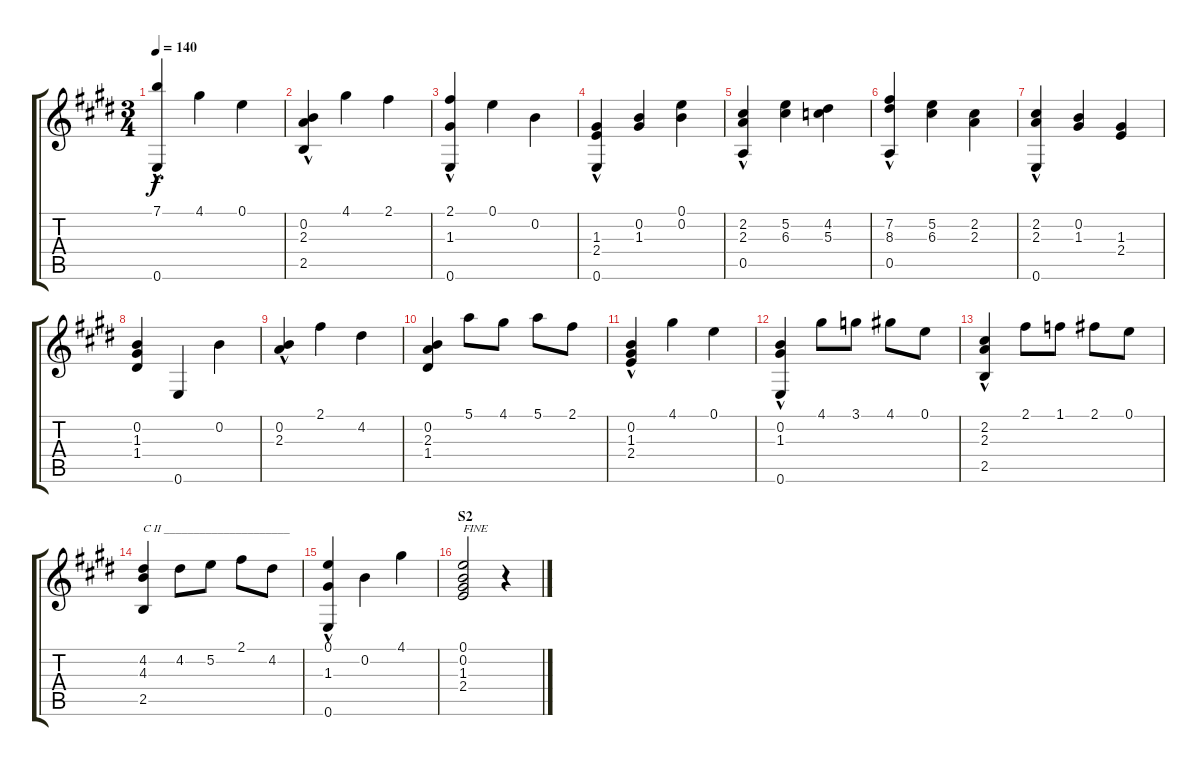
\track "" {instrument acousticguitarnylon}
\staff {score tabs}
\tuning (E4 B3 G3 D3 A2 E2) {hide}
\ts (3 4)
\tempo 140
\clef g2
\ks e
(7.1 0.6{hac}).4{dy f} 4.1.4 0.1.4 |
(0.2 2.3 2.5{hac}).4 4.1.4 2.1.4 |
(2.1 1.3 0.6{hac}).4 0.1.4 0.2.4 |
(1.3 2.4 0.6{hac}).4 (0.2 1.3).4 (0.1 0.2).4 |
(2.2 2.3 0.5{hac}).4 (5.2 6.3).4 (4.2 5.3).4 |
(7.2 8.3 0.5{hac}).4 (5.2 6.3).4 (2.2 2.3).4 |
(2.2 2.3 0.6{hac}).4 (0.2 1.3).4 (1.3 2.4).4 |
(0.2 1.3 1.4).4 0.6.4 0.2.4 |
(0.2 2.3{hac}).4 2.1.4 4.2.4 |
(0.2 2.3 1.4).4 5.1.8 4.1.8 5.1.8 2.1.8 |
(0.2 1.3{hac} 2.4{hac}).4 4.1.4 0.1.4 |
(0.2 1.3 0.6{hac}).4 4.1.8 3.1.8 4.1.8 0.1.8 |
(2.2 2.3 2.5{hac}).4 2.1.8 1.1.8 2.1.8 0.1.8 |
(4.2 4.3 2.5).4{txt "C II _____________________"} 4.2.8 5.2.8 2.1.8 4.2.8 |
(0.1 1.3 0.6{hac}).4 0.2.4 4.1.4 |
\section ("" "S2")
(0.1 0.2 1.3 2.4).2{txt "FINE"} r.4
